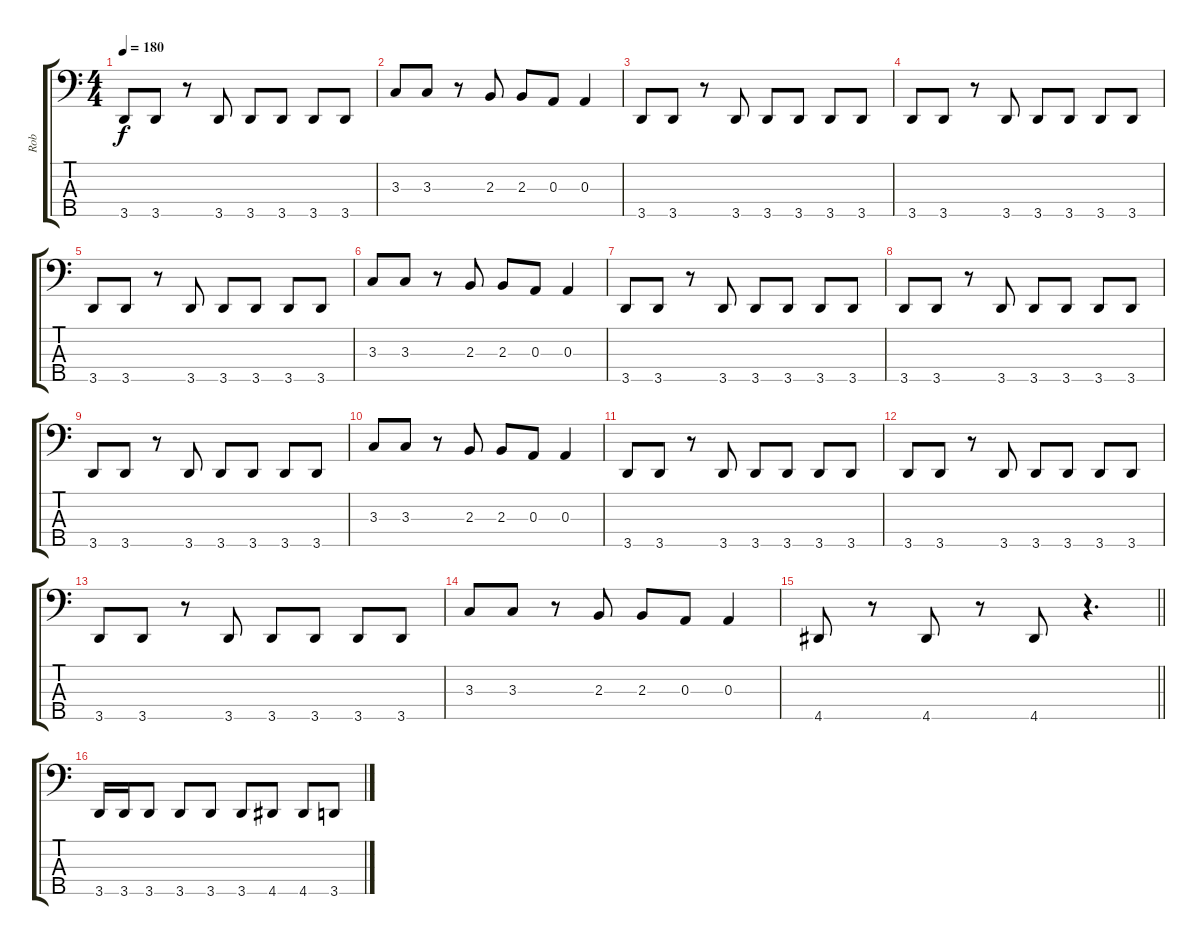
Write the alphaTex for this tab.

\track ("Rob" "Rob") {instrument electricbassfinger}
\staff {score tabs}
\tuning (G2 D2 A1 E1 B0) {hide}
\ts (4 4)
\tempo 180
\clef f4
\ks c
3.5.8{dy f} 3.5.8 r.8 3.5.8 3.5.8 3.5.8 3.5.8 3.5.8 |
3.3.8 3.3.8 r.8 2.3.8 2.3.8 0.3.8 0.3.4 |
3.5.8 3.5.8 r.8 3.5.8 3.5.8 3.5.8 3.5.8 3.5.8 |
3.5.8 3.5.8 r.8 3.5.8 3.5.8 3.5.8 3.5.8 3.5.8 |
3.5.8 3.5.8 r.8 3.5.8 3.5.8 3.5.8 3.5.8 3.5.8 |
3.3.8 3.3.8 r.8 2.3.8 2.3.8 0.3.8 0.3.4 |
3.5.8 3.5.8 r.8 3.5.8 3.5.8 3.5.8 3.5.8 3.5.8 |
3.5.8 3.5.8 r.8 3.5.8 3.5.8 3.5.8 3.5.8 3.5.8 |
3.5.8 3.5.8 r.8 3.5.8 3.5.8 3.5.8 3.5.8 3.5.8 |
3.3.8 3.3.8 r.8 2.3.8 2.3.8 0.3.8 0.3.4 |
3.5.8 3.5.8 r.8 3.5.8 3.5.8 3.5.8 3.5.8 3.5.8 |
3.5.8 3.5.8 r.8 3.5.8 3.5.8 3.5.8 3.5.8 3.5.8 |
3.5.8 3.5.8 r.8 3.5.8 3.5.8 3.5.8 3.5.8 3.5.8 |
3.3.8 3.3.8 r.8 2.3.8 2.3.8 0.3.8 0.3.4 |
\barLineRight lightlight
4.5.8 r.8 4.5.8 r.8 4.5.8 r.4{d} |
\section ("" "")
3.5.16 3.5.16 3.5.8 3.5.8 3.5.8 3.5.8 4.5.8 4.5.8 3.5.8
